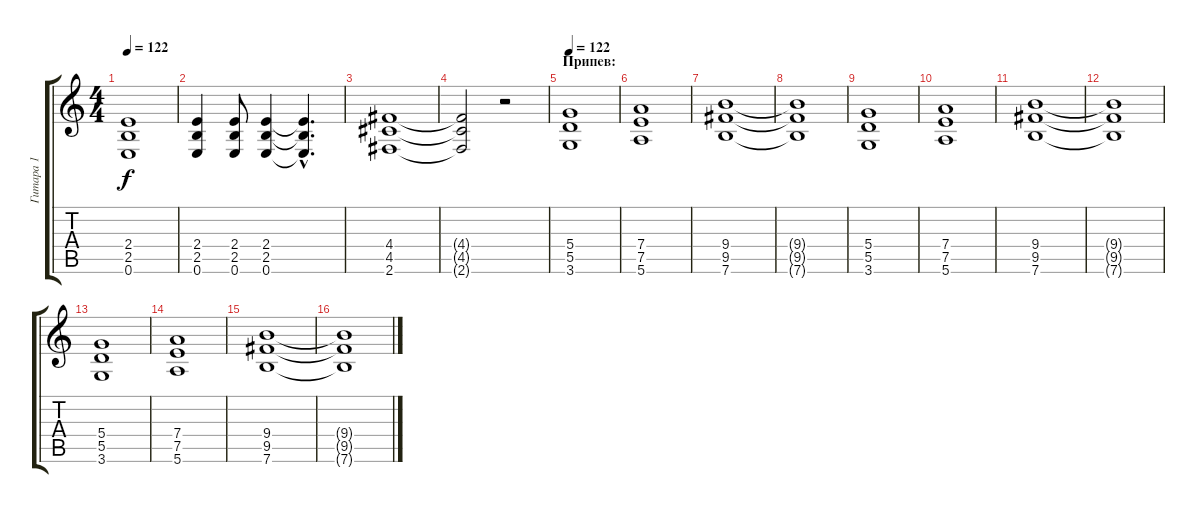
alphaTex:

\track ("Гитара 1" "Гитара 1") {instrument overdrivenguitar}
\staff {score tabs}
\tuning (E4 B3 G3 D3 A2 E2) {hide}
\ts (4 4)
\tempo 122
\clef g2
\ks c
(2.4 2.5 0.6).1{dy f} |
(2.4 2.5 0.6).4 (2.4 2.5 0.6).8 (2.4 2.5 0.6).4 (2.4{hac t} 2.5{hac t} 0.6{hac t}).4{d} |
(4.4 4.5 2.6).1 |
(4.4{t} 4.5{t} 2.6{t}).2 r.2 |
\section ("" "Припев:")
\tempo 122
(5.4 5.5 3.6).1 |
(7.4 7.5 5.6).1 |
(9.4 9.5 7.6).1 |
(9.4{t} 9.5{t} 7.6{t}).1 |
(5.4 5.5 3.6).1 |
(7.4 7.5 5.6).1 |
(9.4 9.5 7.6).1 |
(9.4{t} 9.5{t} 7.6{t}).1 |
(5.4 5.5 3.6).1 |
(7.4 7.5 5.6).1 |
(9.4 9.5 7.6).1 |
(9.4{t} 9.5{t} 7.6{t}).1
